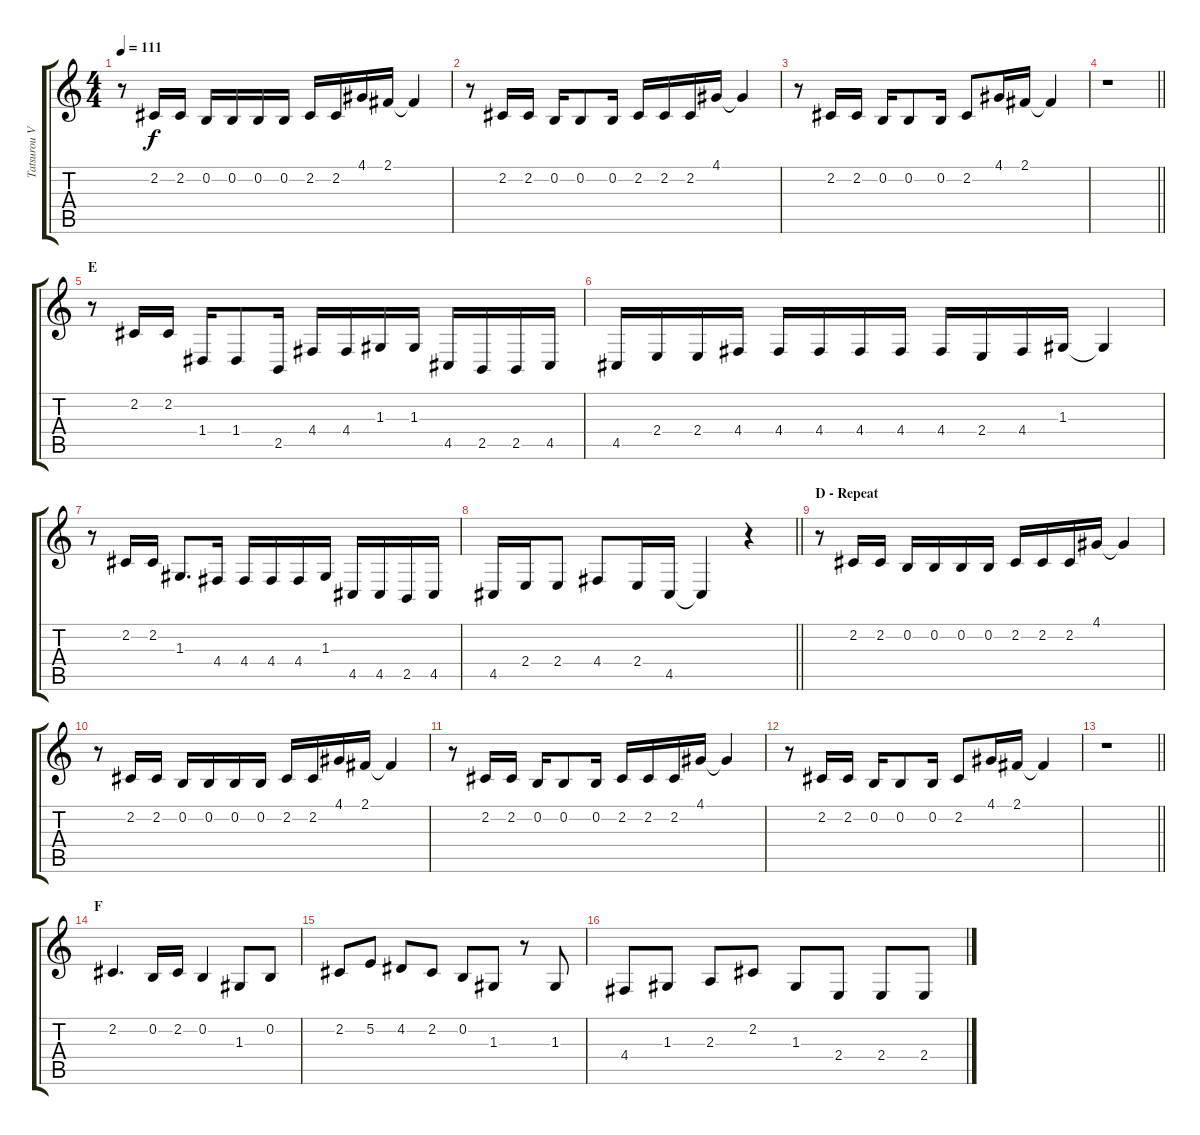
\track ("Tatsurou Vocals" "Tatsurou V") {instrument tenorsax}
\staff {score tabs}
\tuning (E4 B3 G3 D3 A2 E2) {hide}
\ts (4 4)
\tempo 111
\clef g2
\ks c
r.8{dy f} 2.2.16 2.2.16 0.2.16 0.2.16 0.2.16 0.2.16 2.2.16 2.2.16 4.1.16 2.1.16 2.1{t}.4 |
r.8 2.2.16 2.2.16 0.2.16 0.2.8 0.2.16 2.2.16 2.2.16 2.2.16 4.1.16 4.1{t}.4 |
r.8 2.2.16 2.2.16 0.2.16 0.2.8 0.2.16 2.2.8 4.1.16 2.1.16 2.1{t}.4 |
\barLineRight lightlight
r.1 |
\section ("" "E")
r.8 2.2.16 2.2.16 1.4.16 1.4.8 2.5.16 4.4.16 4.4.16 1.3.16 1.3.16 4.5.16 2.5.16 2.5.16 4.5.16 |
4.5.16 2.4.16 2.4.16 4.4.16 4.4.16 4.4.16 4.4.16 4.4.16 4.4.16 2.4.16 4.4.16 1.3.16 1.3{t}.4 |
r.8 2.2.16 2.2.16 1.3.8{d} 4.4.16 4.4.16 4.4.16 4.4.16 1.3.16 4.5.16 4.5.16 2.5.16 4.5.16 |
\barLineRight lightlight
4.5.16 2.4.16 2.4.8 4.4.8 2.4.16 4.5.16 4.5{t}.4 r.4 |
\section ("" "D - Repeat ")
r.8 2.2.16 2.2.16 0.2.16 0.2.16 0.2.16 0.2.16 2.2.16 2.2.16 2.2.16 4.1.16 4.1{t}.4 |
r.8 2.2.16 2.2.16 0.2.16 0.2.16 0.2.16 0.2.16 2.2.16 2.2.16 4.1.16 2.1.16 2.1{t}.4 |
r.8 2.2.16 2.2.16 0.2.16 0.2.8 0.2.16 2.2.16 2.2.16 2.2.16 4.1.16 4.1{t}.4 |
r.8 2.2.16 2.2.16 0.2.16 0.2.8 0.2.16 2.2.8 4.1.16 2.1.16 2.1{t}.4 |
\barLineRight lightlight
r.1 |
\section ("" "F")
2.2.4{d} 0.2.16 2.2.16 0.2.4 1.3.8 0.2.8 |
2.2.8 5.2.8 4.2.8 2.2.8 0.2.8 1.3.8 r.8 1.3.8 |
4.4.8 1.3.8 2.3.8 2.2.8 1.3.8 2.4.8 2.4.8 2.4.8
